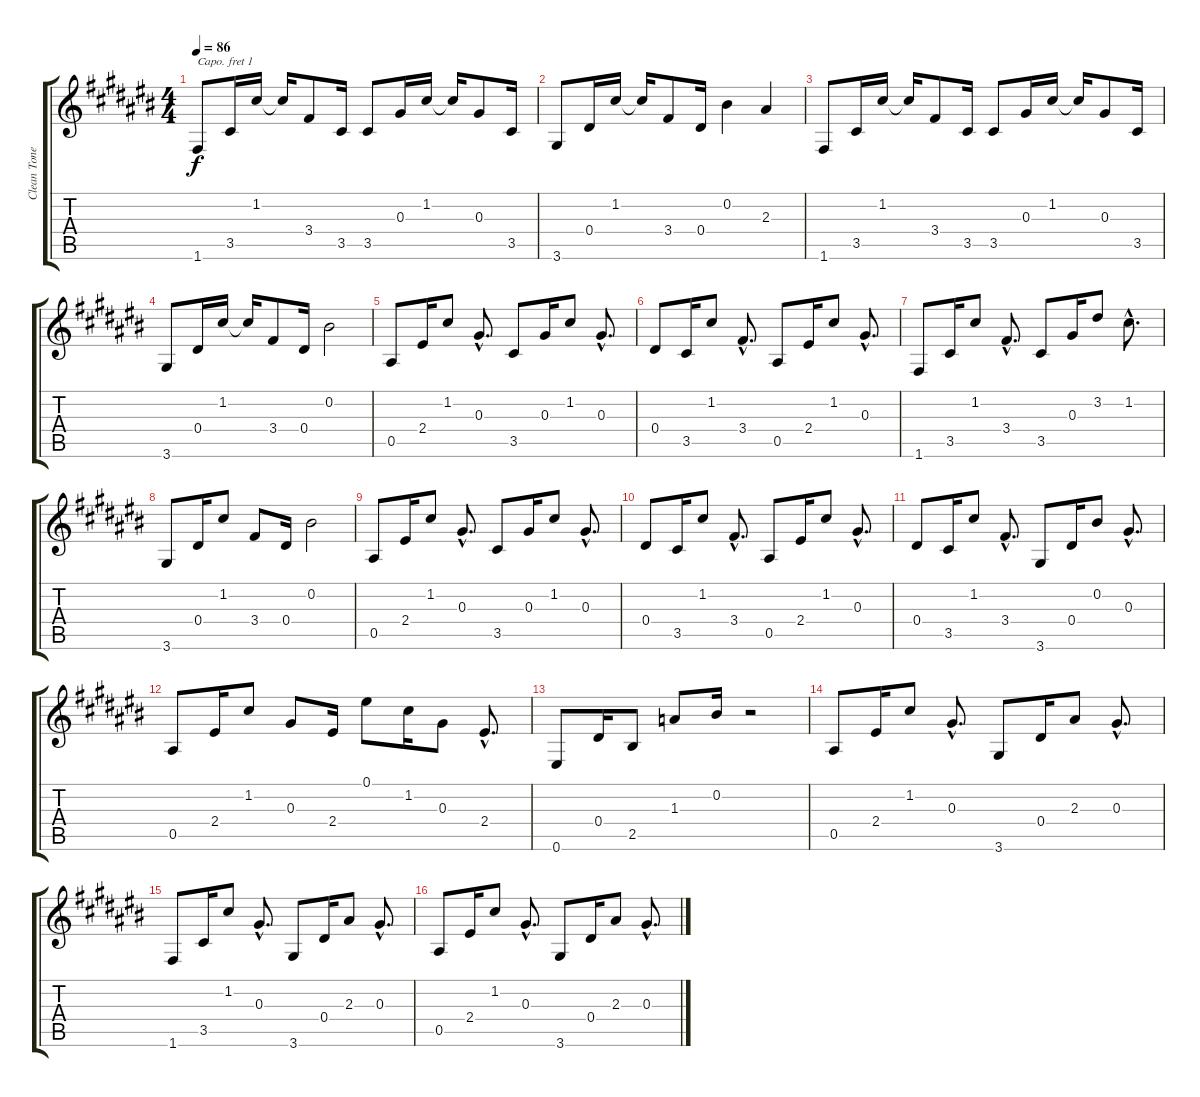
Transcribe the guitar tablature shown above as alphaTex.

\track ("Clean Tone Guitar" "Clean Tone") {instrument electricguitarmuted}
\staff {score tabs}
\capo 1
\tuning (E4 B3 G3 D3 A2 E2) {hide}
\ts (4 4)
\tempo 86
\clef g2
\ks c#
1.6.8{dy f instrument electricguitarmuted} 3.5.16 1.2.16 1.2{t}.16 3.4.8 3.5.16 3.5.8 0.3.16 1.2.16 1.2{t}.16 0.3.8 3.5.16 |
3.6.8 0.4.16 1.2.16 1.2{t}.16 3.4.8 0.4.16 0.2.4 2.3.4 |
1.6.8 3.5.16 1.2.16 1.2{t}.16 3.4.8 3.5.16 3.5.8 0.3.16 1.2.16 1.2{t}.16 0.3.8 3.5.16 |
3.6.8 0.4.16 1.2.16 1.2{t}.16 3.4.8 0.4.16 0.2.2 |
0.5.8 2.4.16 1.2.8 0.3{hac}.8{d} 3.5.8 0.3.16 1.2.8 0.3{hac}.8{d} |
0.4.8 3.5.16 1.2.8 3.4{hac}.8{d} 0.5.8 2.4.16 1.2.8 0.3{hac}.8{d} |
1.6.8 3.5.16 1.2.8 3.4{hac}.8{d} 3.5.8 0.3.16 3.2.8 1.2{hac}.8{d} |
3.6.8 0.4.16 1.2.8 3.4.8 0.4.16 0.2.2 |
0.5.8 2.4.16 1.2.8 0.3{hac}.8{d} 3.5.8 0.3.16 1.2.8 0.3{hac}.8{d} |
0.4.8 3.5.16 1.2.8 3.4{hac}.8{d} 0.5.8 2.4.16 1.2.8 0.3{hac}.8{d} |
0.4.8 3.5.16 1.2.8 3.4{hac}.8{d} 3.6.8 0.4.16 0.2.8 0.3{hac}.8{d} |
0.5.8 2.4.16 1.2.8 0.3.8 2.4.16 0.1.8 1.2.16 0.3.8 2.4{hac}.8{d} |
0.6.8 0.4.16 2.5.8 1.3.8 0.2.16 r.2 |
0.5.8 2.4.16 1.2.8 0.3{hac}.8{d} 3.6.8 0.4.16 2.3.8 0.3{hac}.8{d} |
1.6.8 3.5.16 1.2.8 0.3{hac}.8{d} 3.6.8 0.4.16 2.3.8 0.3{hac}.8{d} |
0.5.8 2.4.16 1.2.8 0.3{hac}.8{d} 3.6.8 0.4.16 2.3.8 0.3{hac}.8{d}
